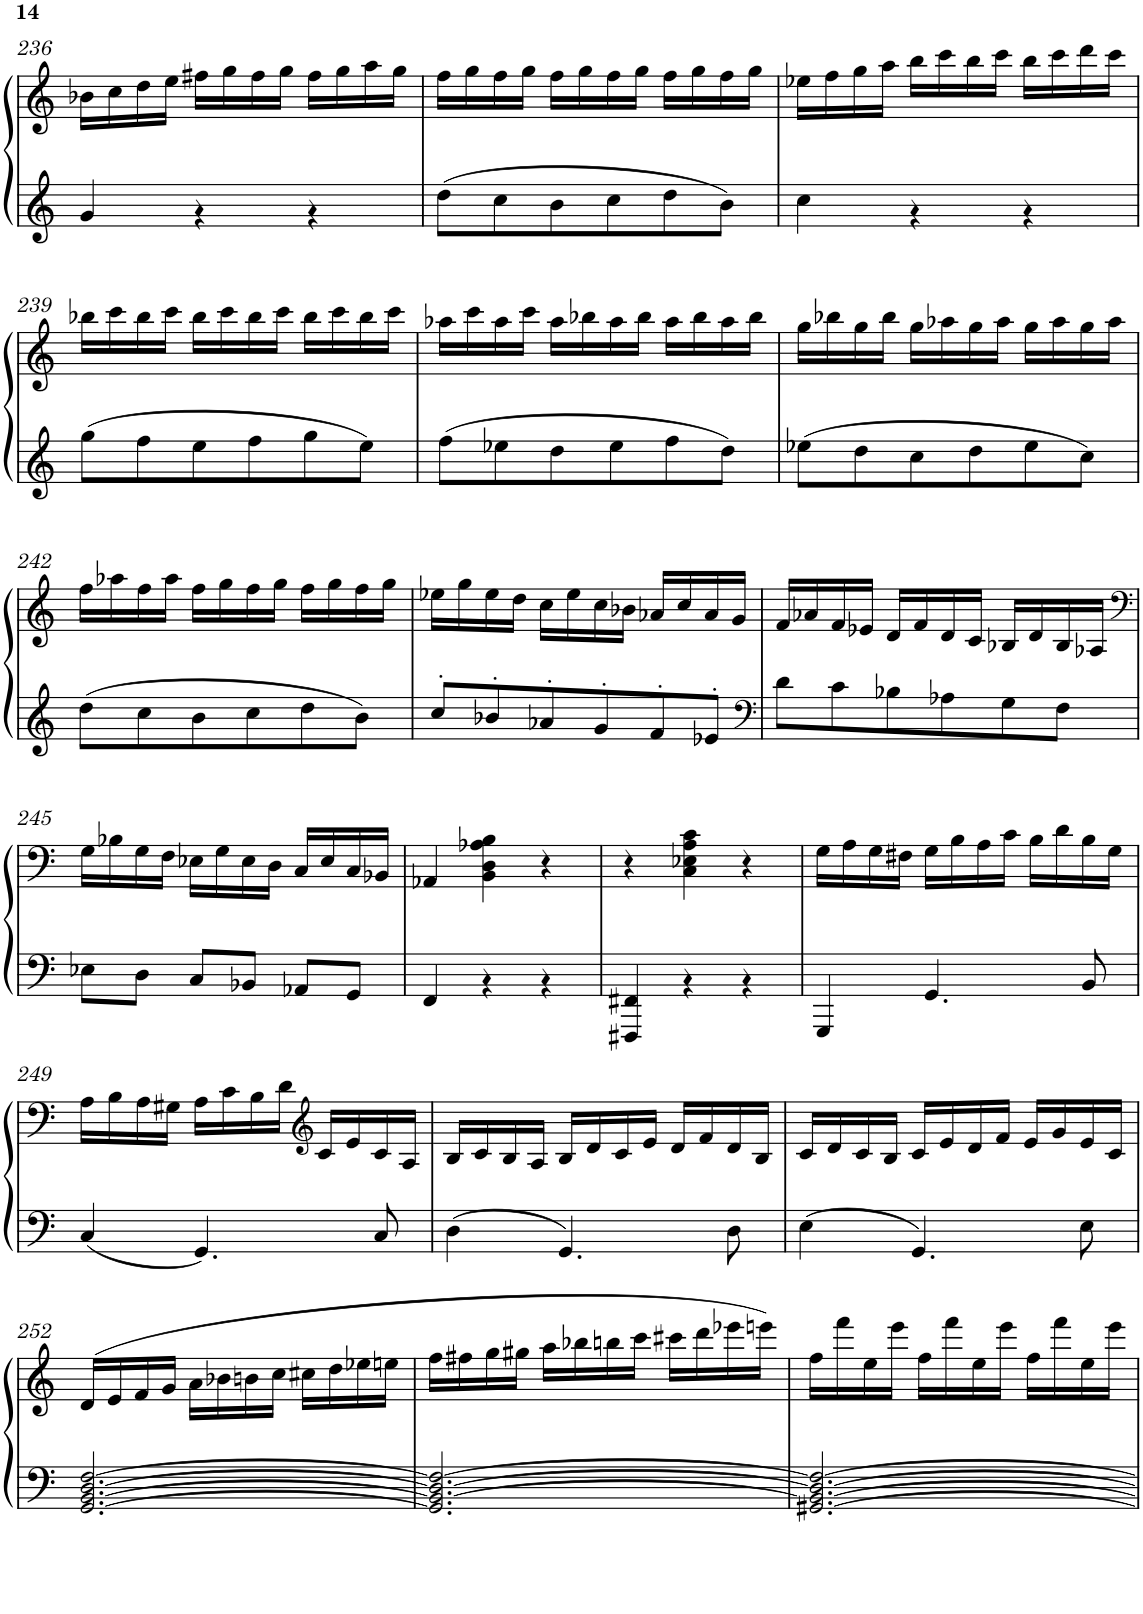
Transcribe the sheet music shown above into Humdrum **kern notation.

**kern	**kern
*part1	*part1
*staff2	*staff1
*I"Piano	*
*I'Pno.	*
!!LO:PB:g=z
*clefG2	*clefG2
*k[]	*k[]
*M3/4	*M3/4
=236	=236
*^	*
2.ryy	4g/	16b-X\LL
.	.	16cc\
.	.	16dd\
.	.	16ee\JJ
.	4r	16ff#X\LL
.	.	16gg\
.	.	16ff#\
.	.	16gg\JJ
.	4r	16ff#\LL
.	.	16gg\
.	.	16aa\
.	.	16gg\JJ
=237	=237	=237
2.ryy	8dd\L	16ff\LL
.	.	16gg\
.	8cc\	16ff\
.	.	16gg\JJ
.	8b\	16ff\LL
.	.	16gg\
.	8cc\	16ff\
.	.	16gg\JJ
.	8dd\	16ff\LL
.	.	16gg\
.	8b\J	16ff\
.	.	16gg\JJ
=238	=238	=238
2.ryy	4cc\	16ee-X\LL
.	.	16ff\
.	.	16gg\
.	.	16aa\JJ
.	4r	16bb\LL
.	.	16ccc\
.	.	16bb\
.	.	16ccc\JJ
.	4r	16bb\LL
.	.	16ccc\
.	.	16ddd\
.	.	16ccc\JJ
!!LO:LB:g=z
=239	=239	=239
2.ryy	8gg\L	16bb-X\LL
.	.	16ccc\
.	8ff\	16bb-\
.	.	16ccc\JJ
.	8ee\	16bb-\LL
.	.	16ccc\
.	8ff\	16bb-\
.	.	16ccc\JJ
.	8gg\	16bb-\LL
.	.	16ccc\
.	8ee\J	16bb-\
.	.	16ccc\JJ
=240	=240	=240
2.ryy	8ff\L	16aa-X\LL
.	.	16ccc\
.	8ee-X\	16aa-\
.	.	16ccc\JJ
.	8dd\	16aa-\LL
.	.	16bb-X\
.	8ee-\	16aa-\
.	.	16bb-\JJ
.	8ff\	16aa-\LL
.	.	16bb-\
.	8dd\J	16aa-\
.	.	16bb-\JJ
=241	=241	=241
2.ryy	8ee-X\L	16gg\LL
.	.	16bb-X\
.	8dd\	16gg\
.	.	16bb-\JJ
.	8cc\	16gg\LL
.	.	16aa-X\
.	8dd\	16gg\
.	.	16aa-\JJ
.	8ee-\	16gg\LL
.	.	16aa-\
.	8cc\J	16gg\
.	.	16aa-\JJ
!!LO:LB:g=z
=242	=242	=242
2.ryy	8dd\L	16ff\LL
.	.	16aa-X\
.	8cc\	16ff\
.	.	16aa-\JJ
.	8b\	16ff\LL
.	.	16gg\
.	8cc\	16ff\
.	.	16gg\JJ
.	8dd\	16ff\LL
.	.	16gg\
.	8b\J	16ff\
.	.	16gg\JJ
=243	=243	=243
2.ryy	8cc'/L	16ee-X\LL
.	.	16gg\
.	8b-X'/	16ee-\
.	.	16dd\JJ
.	8a-X'/	16cc\LL
.	.	16ee-\
.	8g'/	16cc\
.	.	16b-X\JJ
.	8f'/	16a-X/LL
.	.	16cc/
.	8e-X'/J	16a-/
.	.	16g/JJ
=244	=244	=244
*clefF4	*	*
2.ryy	8d\L	16f/LL
.	.	16a-X/
.	8c\	16f/
.	.	16e-X/JJ
.	8B-X\	16d/LL
.	.	16f/
.	8A-X\	16d/
.	.	16c/JJ
.	8G\	16B-X/LL
.	.	16d/
.	8F\J	16B-/
.	.	16A-X/JJ
!!LO:LB:g=z
=245	=245	=245
*	*	*clefF4
2.ryy	8E-X\L	16G\LL
.	.	16B-X\
.	8D\J	16G\
.	.	16F\JJ
.	8C/L	16E-X\LL
.	.	16G\
.	8BB-X/J	16E-\
.	.	16D\JJ
.	8AA-X/L	16C/LL
.	.	16E-/
.	8GG/J	16C/
.	.	16BB-X/JJ
=246	=246	=246
2.ryy	4FF/	4AA-X/
.	4r	4BB\ 4D\ 4A-X\ 4B\
.	4r	4r
=247	=247	=247
2.ryy	4FFF#X/ 4FF#X/	4r
.	4r	4C\ 4E-X\ 4A\ 4c\
.	4r	4r
=248	=248	=248
2.ryy	4GGG/	16G\LL
.	.	16A\
.	.	16G\
.	.	16F#X\JJ
.	4.GG/	16G\LL
.	.	16B\
.	.	16A\
.	.	16c\JJ
.	.	16B\LL
.	.	16d\
.	8BB/	16B\
.	.	16G\JJ
!!LO:LB:g=z
=249	=249	=249
2.ryy	4C/	16A\LL
.	.	16B\
.	.	16A\
.	.	16G#X\JJ
.	4.GG/	16A\LL
.	.	16c\
.	.	16B\
.	.	16d\JJ
*	*	*clefG2
.	.	16c/LL
.	.	16e/
.	8C/	16c/
.	.	16A/JJ
=250	=250	=250
2.ryy	4D\	16B/LL
.	.	16c/
.	.	16B/
.	.	16A/JJ
.	4.GG/	16B/LL
.	.	16d/
.	.	16c/
.	.	16e/JJ
.	.	16d/LL
.	.	16f/
.	8D\	16d/
.	.	16B/JJ
=251	=251	=251
2.ryy	4E\	16c/LL
.	.	16d/
.	.	16c/
.	.	16B/JJ
.	4.GG/	16c/LL
.	.	16e/
.	.	16d/
.	.	16f/JJ
.	.	16e/LL
.	.	16g/
.	8E\	16e/
.	.	16c/JJ
!!LO:LB:g=z
=252	=252	=252
2.ryy	[2.GG/ [2.BB/ [2.D/ [2.F/	(>16d/LL
.	.	16e/
.	.	16f/
.	.	16g/JJ
.	.	16a\LL
.	.	16b-X\
.	.	16bn\
.	.	16cc\JJ
.	.	16cc#X\LL
.	.	16dd\
.	.	16ee-X\
.	.	16een\JJ
=253	=253	=253
2.ryy	2.GG/] 2.BB/_ 2.D/_ 2.F/_	16ff\LL
.	.	16ff#X\
.	.	16gg\
.	.	16gg#X\JJ
.	.	16aa\LL
.	.	16bb-X\
.	.	16bbn\
.	.	16ccc\JJ
.	.	16ccc#X\LL
.	.	16ddd\
.	.	16eee-X\
.	.	16eeen\JJ)
=254	=254	=254
2.ryy	[2.GG#X/ 2.BB/_ 2.D/_ 2.F/_	16ff\LL
.	.	16fff\
.	.	16ee\
.	.	16eee\JJ
.	.	16ff\LL
.	.	16fff\
.	.	16ee\
.	.	16eee\JJ
.	.	16ff\LL
.	.	16fff\
.	.	16ee\
.	.	16eee\JJ
*v	*v	*
=	=
*-	*-
